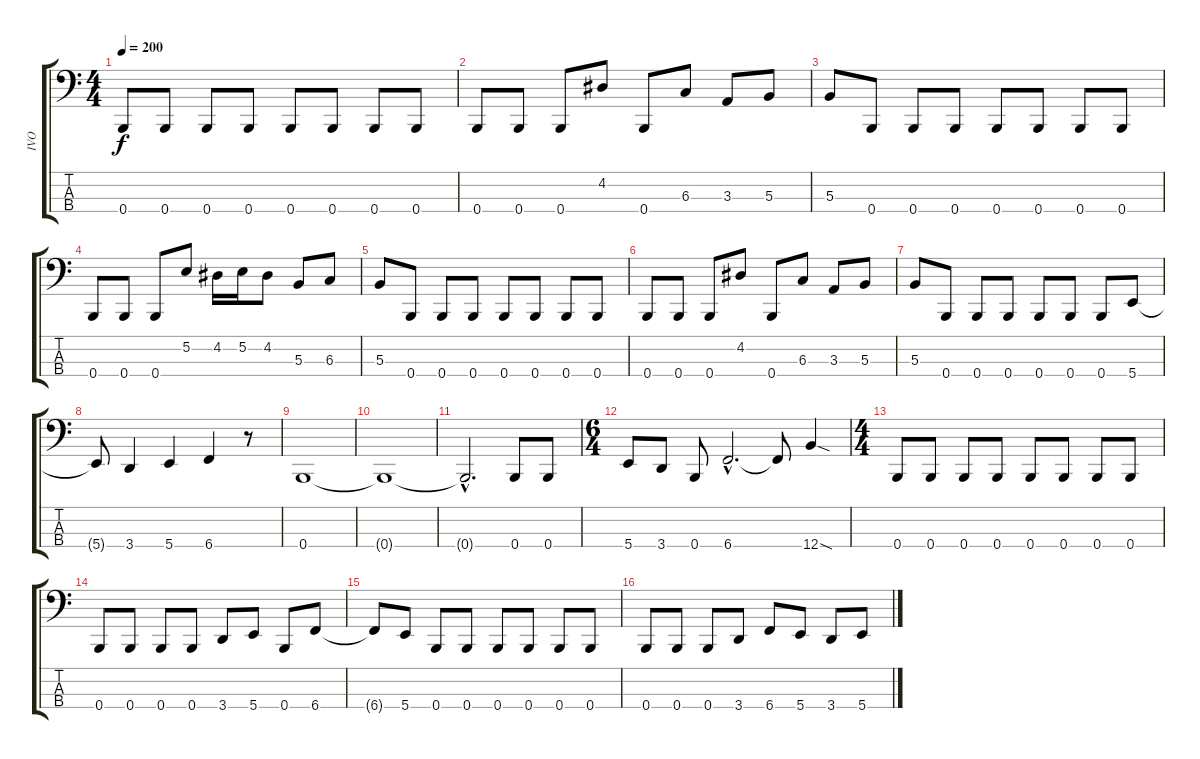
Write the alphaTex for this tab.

\track ("IVO" "IVO") {instrument electricbasspick}
\staff {score tabs}
\tuning (E2 B1 Gb1 B0) {hide}
\ts (4 4)
\tempo 200
\clef f4
\ks c
0.4.8{dy f} 0.4.8 0.4.8 0.4.8 0.4.8 0.4.8 0.4.8 0.4.8 |
0.4.8 0.4.8 0.4.8 4.2.8 0.4.8 6.3.8 3.3.8 5.3.8 |
5.3.8 0.4.8 0.4.8 0.4.8 0.4.8 0.4.8 0.4.8 0.4.8 |
0.4.8 0.4.8 0.4.8 5.2.8 4.2.16 5.2.16 4.2.8 5.3.8 6.3.8 |
5.3.8 0.4.8 0.4.8 0.4.8 0.4.8 0.4.8 0.4.8 0.4.8 |
0.4.8 0.4.8 0.4.8 4.2.8 0.4.8 6.3.8 3.3.8 5.3.8 |
5.3.8 0.4.8 0.4.8 0.4.8 0.4.8 0.4.8 0.4.8 5.4.8 |
5.4{t}.8 3.4.4 5.4.4 6.4.4 r.8 |
0.4.1 |
0.4{t}.1 |
0.4{hac t}.2{d} 0.4.8 0.4.8 |
\ts (6 4)
5.4.8 3.4.8 0.4.8 6.4{hac}.2{d} 6.4{t}.8 12.4{sod}.4 |
\ts (4 4)
0.4.8 0.4.8 0.4.8 0.4.8 0.4.8 0.4.8 0.4.8 0.4.8 |
0.4.8 0.4.8 0.4.8 0.4.8 3.4.8 5.4.8 0.4.8 6.4.8 |
6.4{t}.8 5.4.8 0.4.8 0.4.8 0.4.8 0.4.8 0.4.8 0.4.8 |
0.4.8 0.4.8 0.4.8 3.4.8 6.4.8 5.4.8 3.4.8 5.4.8
